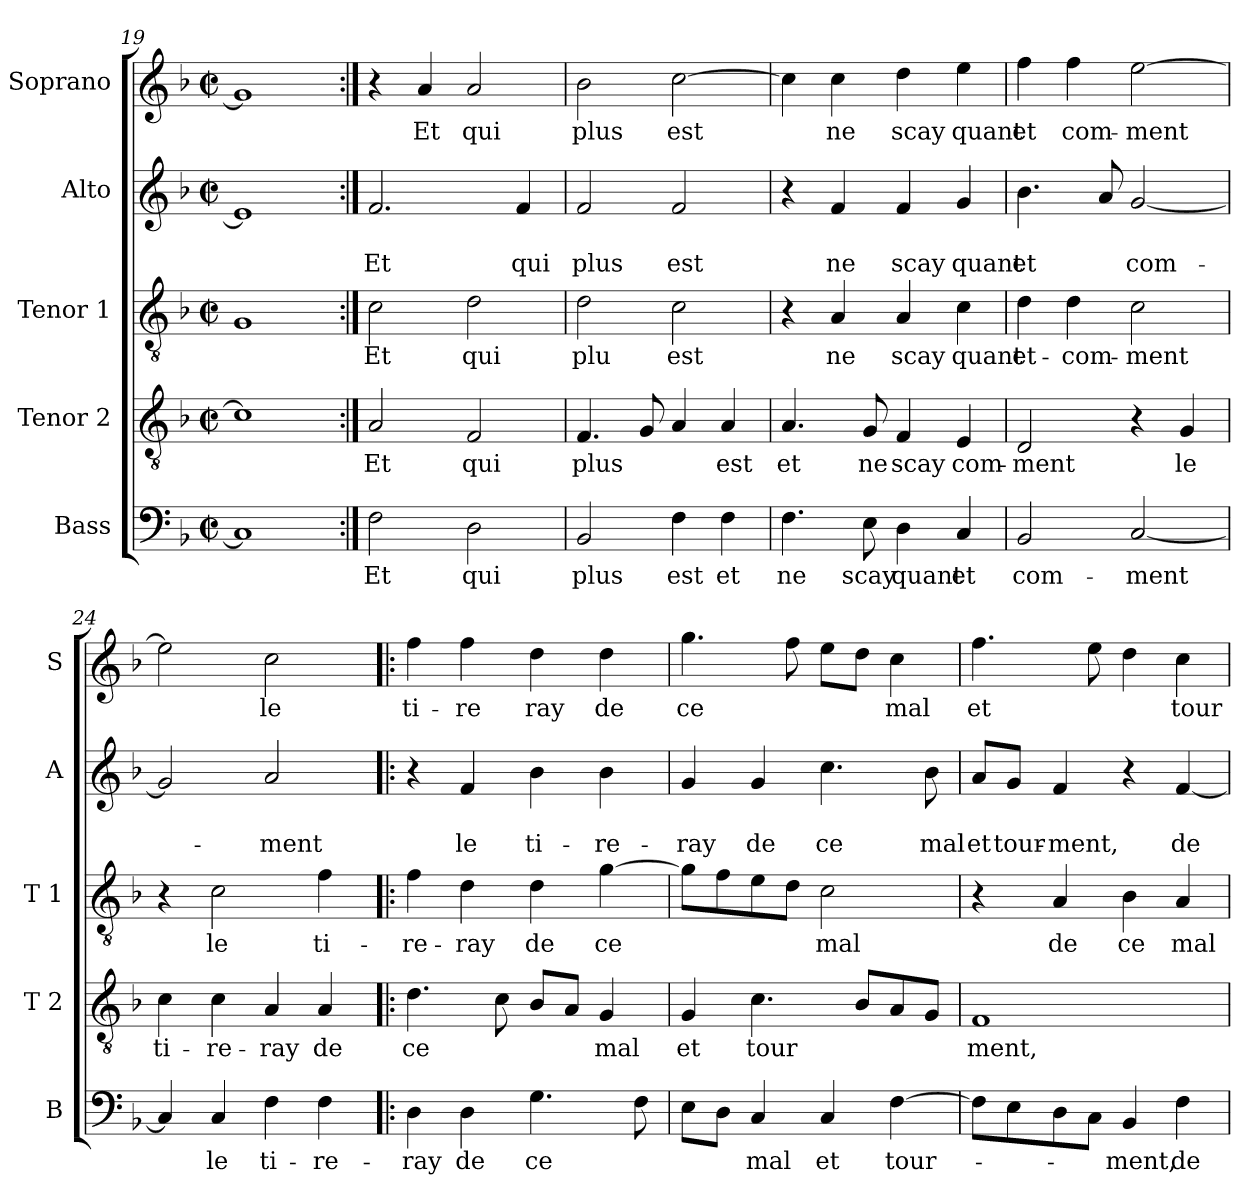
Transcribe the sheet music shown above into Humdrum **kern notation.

**kern	**text	**kern	**text	**kern	**text	**kern	**text	**text	**kern	**text
*part5	*part5	*part4	*part4	*part3	*part3	*part2	*part2	*part2	*part1	*part1
*staff5	*staff5	*staff4	*staff4	*staff3	*staff3	*staff2	*staff2	*staff2	*staff1	*staff1
*I"Bass	*	*I"Tenor 2	*	*I"Tenor 1	*	*I"Alto	*	*	*I"Soprano	*
*I'B	*	*I'T 2	*	*I'T 1	*	*I'A	*	*	*I'S	*
*clefF4	*	*clefGv2	*	*clefGv2	*	*clefG2	*	*	*clefG2	*
*k[b-]	*	*k[b-]	*	*k[b-]	*	*k[b-]	*	*	*k[b-]	*
*F:	*	*F:	*	*F:	*	*F:	*	*	*F:	*
*M2/2	*	*M2/2	*	*M2/2	*	*M2/2	*	*	*M2/2	*
*met(c|)	*	*met(c|)	*	*met(c|)	*	*met(c|)	*	*	*met(c|)	*
=19	=19	=19	=19	=19	=19	=19	=19	=19	=19	=19
1C]	.	1c]	.	1G	.	1e]	.	.	1g]	.
=20:|!	=20:|!	=20:|!	=20:|!	=20:|!	=20:|!	=20:|!	=20:|!	=20:|!	=20:|!	=20:|!
2F\	Et	2A/	Et	2c\	Et	2.f/	.	Et	4r	.
.	.	.	.	.	.	.	.	.	4a/	Et
2D\	qui	2F/	qui	2d\	qui	.	.	.	2a/	qui
.	.	.	.	.	.	4f/	.	qui	.	.
!!LO:LB:g=z
=21	=21	=21	=21	=21	=21	=21	=21	=21	=21	=21
2BB-/	plus	4.F/	plus	2d\	plu	2f/	.	plus	2b-\	plus
.	.	8G/	.	.	.	.	.	.	.	.
4F\	est	4A/	.	2c\	est	2f/	.	est	[2cc\	est
4F\	et	4A/	est	.	.	.	.	.	.	.
=22	=22	=22	=22	=22	=22	=22	=22	=22	=22	=22
4.F\	ne	4.A/	et	4r	.	4r	.	.	4cc\]	.
.	.	.	.	4A/	ne	4f/	.	ne	4cc\	ne
8E\	scay	8G/	ne	.	.	.	.	.	.	.
4D\	quant	4F/	scay	4A/	scay	4f/	.	scay	4dd\	scay
4C/	et	4E/	com-	4c\	quant	4g/	.	quant	4ee\	quant
=23	=23	=23	=23	=23	=23	=23	=23	=23	=23	=23
2BB-/	com-	2D/	-ment	4d\	et-	4.b-\	.	et	4ff\	et
.	.	.	.	4d\	-com-	.	.	.	4ff\	com-
.	.	.	.	.	.	8a/	.	.	.	.
[2C/	-ment	4r	.	2c\	-ment	[2g/	.	com-	[2ee\	-ment
.	.	4G/	le	.	.	.	.	.	.	.
=24	=24	=24	=24	=24	=24	=24	=24	=24	=24	=24
4C/]	.	4c\	ti-	4r	.	2g/]	.	.	2ee\]	.
4C/	le	4c\	-re-	2c\	le	.	.	.	.	.
4F\	ti-	4A/	-ray	.	.	2a/	.	-ment	2cc\	le
4F\	-re-	4A/	de	4f\	ti-	.	.	.	.	.
=25!|:	=25!|:	=25!|:	=25!|:	=25!|:	=25!|:	=25!|:	=25!|:	=25!|:	=25!|:	=25!|:
4D\	-ray	4.d\	ce	4f\	-re-	4r	.	.	4ff\	ti-
4D\	de	.	.	4d\	-ray	4f/	.	le	4ff\	-re
.	.	8c\	.	.	.	.	.	.	.	.
4.G\	ce	8B-/L	.	4d\	de	4b-\	.	ti-	4dd\	ray
.	.	8A/J	.	.	.	.	.	.	.	.
.	.	4G/	mal	[4g\	ce	4b-\	.	-re-	4dd\	de
8F\	.	.	.	.	.	.	.	.	.	.
=26	=26	=26	=26	=26	=26	=26	=26	=26	=26	=26
8E\L	.	4G/	et	8g\L]	.	4g/	.	-ray	4.gg\	ce
8D\J	.	.	.	8f\	.	.	.	.	.	.
4C/	mal	4.c\	tour	8e\	.	4g/	.	de	.	.
.	.	.	.	8d\J	.	.	.	.	8ff\	.
4C/	et	.	.	2c\	mal	4.cc\	.	ce	8ee\L	.
.	.	8B-/L	.	.	.	.	.	.	8dd\J	.
[4F\	tour-	8A/	.	.	.	.	.	.	4cc\	mal
.	.	8G/J	.	.	.	8b-\	.	mal	.	.
!!LO:PB:g=z
=27	=27	=27	=27	=27	=27	=27	=27	=27	=27	=27
8F\L]	.	1F	ment,	4r	.	8a/L	.	et	4.ff\	et
8E\	.	.	.	.	.	8g/J	.	tour-	.	.
8D\	.	.	.	4A/	de	4f/	.	-ment,	.	.
8C\J	.	.	.	.	.	.	.	.	8ee\	.
4BB-/	-ment,	.	.	4B-\	ce	4r	.	.	4dd\	.
4F\	de	.	.	4A/	mal	[4f/	.	de	4cc\	tour-
=	=	=	=	=	=	=	=	=	=	=
*-	*-	*-	*-	*-	*-	*-	*-	*-	*-	*-
